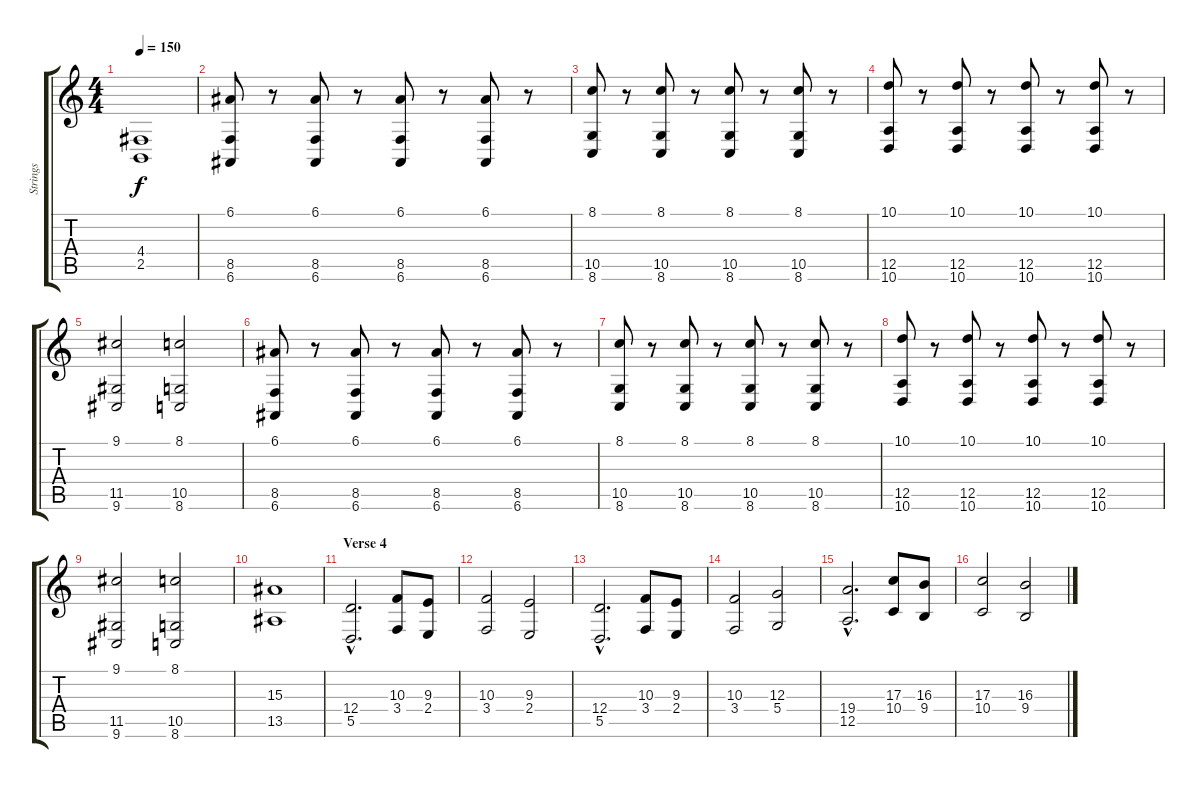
\track ("Strings" "Strings") {instrument stringensemble1}
\staff {score tabs}
\tuning (E4 B3 G3 D3 A2 E2) {hide}
\ts (4 4)
\tempo 150
\clef g2
\ks c
(4.4{t} 2.5{t}).1{dy f} |
(6.1 8.5 6.6).8 r.8 (6.1 8.5 6.6).8 r.8 (6.1 8.5 6.6).8 r.8 (6.1 8.5 6.6).8 r.8 |
(8.1 10.5 8.6).8 r.8 (8.1 10.5 8.6).8 r.8 (8.1 10.5 8.6).8 r.8 (8.1 10.5 8.6).8 r.8 |
(10.1 12.5 10.6).8 r.8 (10.1 12.5 10.6).8 r.8 (10.1 12.5 10.6).8 r.8 (10.1 12.5 10.6).8 r.8 |
(9.1 11.5 9.6).2 (8.1 10.5 8.6).2 |
(6.1 8.5 6.6).8 r.8 (6.1 8.5 6.6).8 r.8 (6.1 8.5 6.6).8 r.8 (6.1 8.5 6.6).8 r.8 |
(8.1 10.5 8.6).8 r.8 (8.1 10.5 8.6).8 r.8 (8.1 10.5 8.6).8 r.8 (8.1 10.5 8.6).8 r.8 |
(10.1 12.5 10.6).8 r.8 (10.1 12.5 10.6).8 r.8 (10.1 12.5 10.6).8 r.8 (10.1 12.5 10.6).8 r.8 |
(9.1 11.5 9.6).2 (8.1 10.5 8.6).2 |
(15.3 13.5).1 |
\section ("" "Verse 4")
(12.4{hac} 5.5{hac}).2{d} (10.3 3.4).8 (9.3 2.4).8 |
(10.3 3.4).2 (9.3 2.4).2 |
(12.4{hac} 5.5{hac}).2{d} (10.3 3.4).8 (9.3 2.4).8 |
(10.3 3.4).2 (12.3 5.4).2 |
(19.4{hac} 12.5{hac}).2{d} (17.3 10.4).8 (16.3 9.4).8 |
(17.3 10.4).2 (16.3 9.4).2
